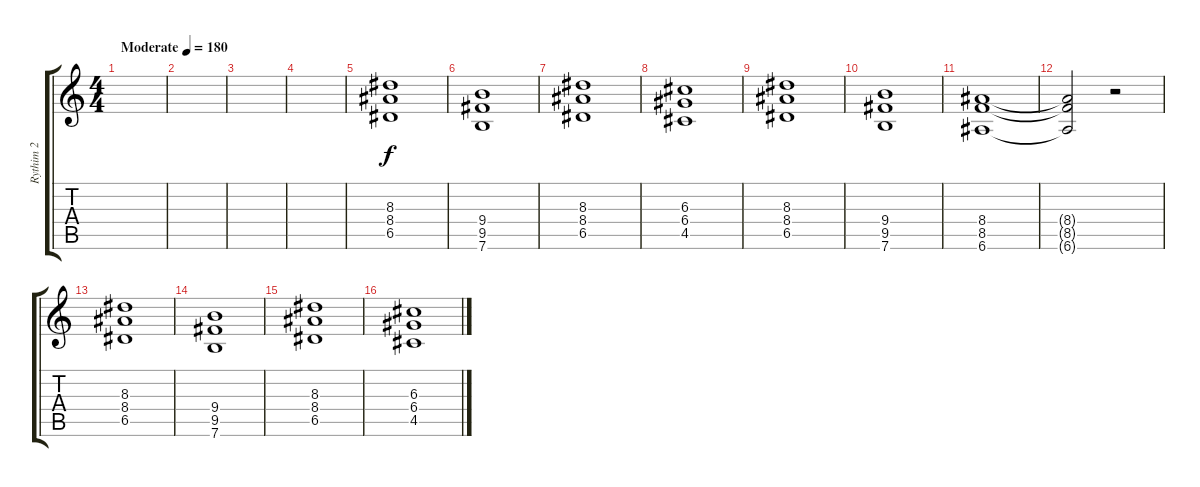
\track ("Rythim 2" "Rythim 2") {instrument distortionguitar}
\staff {score tabs}
\tuning (E4 B3 G3 D3 A2 E2) {hide}
\ts (4 4)
\tempo (180 "Moderate")
\clef g2
\ks c
|
|
|
|
(8.3 8.4 6.5).1 |
(9.4 9.5 7.6).1 |
(8.3 8.4 6.5).1 |
(6.3 6.4 4.5).1 |
(8.3 8.4 6.5).1 |
(9.4 9.5 7.6).1 |
(8.4 8.5 6.6).1 |
(8.4{t} 8.5{t} 6.6{t}).2 r.2 |
(8.3 8.4 6.5).1 |
(9.4 9.5 7.6).1 |
(8.3 8.4 6.5).1 |
(6.3 6.4 4.5).1
